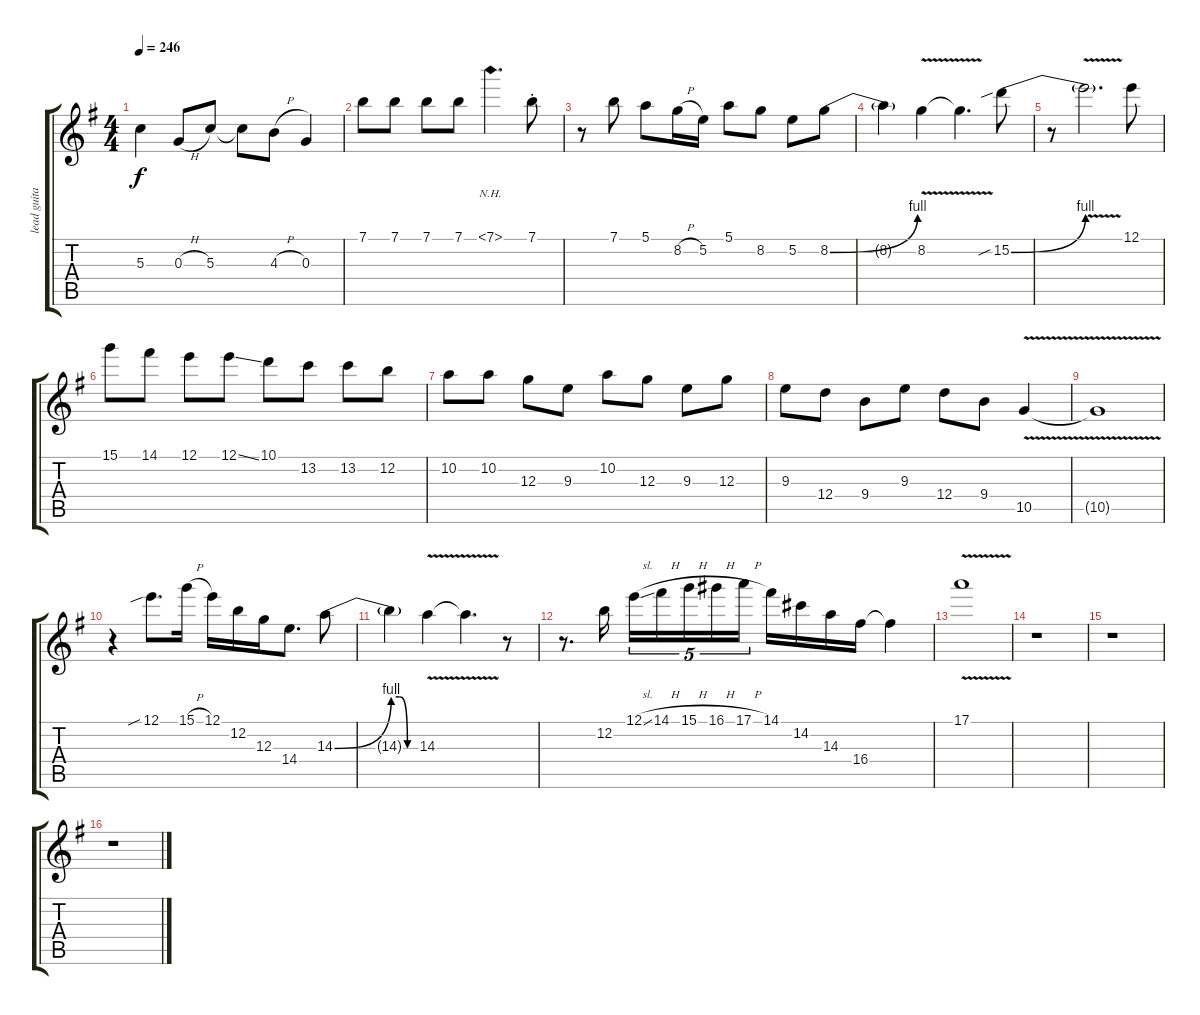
\track ("lead guitar" "lead guita") {instrument distortionguitar}
\staff {score tabs}
\tuning (E4 B3 G3 D3 A2 E2) {hide}
\ts (4 4)
\tempo 246
\clef g2
\ks g
5.3.4{dy f} 0.3{h}.8 5.3.8 5.3{t}.8 4.3{h}.8 0.3.4 |
7.1.8 7.1.8 7.1.8 7.1.8 7.1{nh}.4{d} 7.1{st}.8 |
r.8 7.1.8 5.1.8 8.2{h}.16 5.2.16 5.1.8 8.2.8 5.2.8 8.2{be (bend 0 0 60 4)}.8 |
8.2{t}.4 8.2{v}.4 8.2{v t}.4{d} 15.2{be (bend 0 0 60 4) sib}.8 |
r.8 15.2{v t}.2{d} 12.1.8 |
15.1.8 14.1.8 12.1.8 12.1{ss}.8 10.1.8 13.2.8 13.2.8 12.2.8 |
10.2.8 10.2.8 12.3.8 9.3.8 10.2.8 12.3.8 9.3.8 12.3.8 |
9.3.8 12.4.8 9.4.8 9.3.8 12.4.8 9.4.8 10.5{v}.4 |
10.5{v t}.1 |
r.4 12.1{sib}.8{d} 15.1{h}.16 12.1.16 12.2.16 12.3.16 14.4.8{d} 14.3{be (bend 0 0 60 4)}.8 |
14.3{be (custom 0 4 20 4 40 0 60 0) t}.4 14.3{v}.4 14.3{v t}.4{d} r.8 |
r.8{d} 12.2.16 12.1{sl}.16{tu (5 4)} 14.1{h}.16{tu (5 4)} 15.1{h}.16{tu (5 4)} 16.1{h}.16{tu (5 4)} 17.1{h}.16{tu (5 4)} 14.1.16 14.2.16 14.3.16 16.4.16 16.4{t}.4 |
17.1{v}.1 |
r.1 |
r.1 |
r.1
